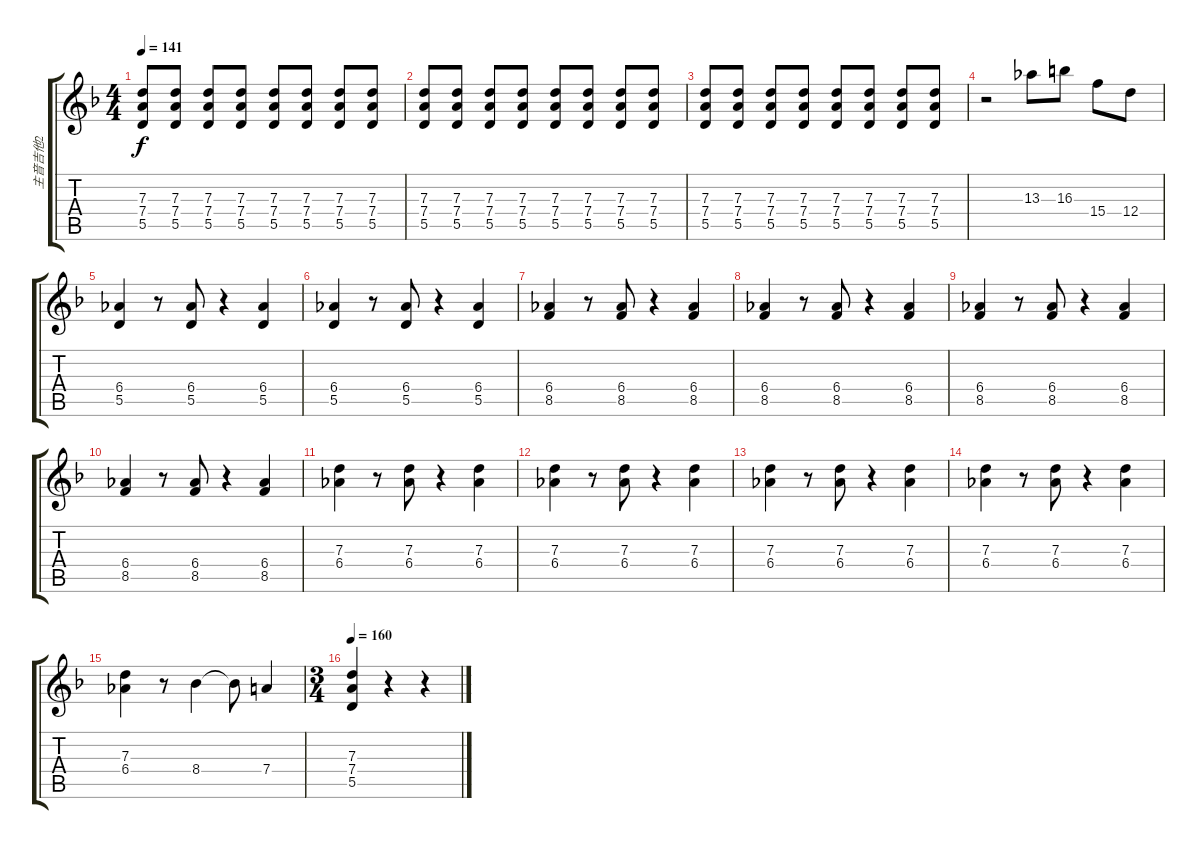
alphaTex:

\track ("主音吉他2" "主音吉他2") {instrument electricguitarjazz}
\staff {score tabs}
\tuning (E4 B3 G3 D3 A2 E2) {hide}
\ts (4 4)
\tempo 141
\clef g2
\ks f
(7.3 7.4 5.5).8{dy f} (7.3 7.4 5.5).8 (7.3 7.4 5.5).8 (7.3 7.4 5.5).8 (7.3 7.4 5.5).8 (7.3 7.4 5.5).8 (7.3 7.4 5.5).8 (7.3 7.4 5.5).8 |
(7.3 7.4 5.5).8 (7.3 7.4 5.5).8 (7.3 7.4 5.5).8 (7.3 7.4 5.5).8 (7.3 7.4 5.5).8 (7.3 7.4 5.5).8 (7.3 7.4 5.5).8 (7.3 7.4 5.5).8 |
(7.3 7.4 5.5).8 (7.3 7.4 5.5).8 (7.3 7.4 5.5).8 (7.3 7.4 5.5).8 (7.3 7.4 5.5).8 (7.3 7.4 5.5).8 (7.3 7.4 5.5).8 (7.3 7.4 5.5).8 |
r.2 13.3.8 16.3.8 15.4.8 12.4.8 |
(6.4 5.5).4 r.8 (6.4 5.5).8 r.4 (6.4 5.5).4 |
(6.4 5.5).4 r.8 (6.4 5.5).8 r.4 (6.4 5.5).4 |
(6.4 8.5).4 r.8 (6.4 8.5).8 r.4 (6.4 8.5).4 |
(6.4 8.5).4 r.8 (6.4 8.5).8 r.4 (6.4 8.5).4 |
(6.4 8.5).4 r.8 (6.4 8.5).8 r.4 (6.4 8.5).4 |
(6.4 8.5).4 r.8 (6.4 8.5).8 r.4 (6.4 8.5).4 |
(7.3 6.4).4 r.8 (7.3 6.4).8 r.4 (7.3 6.4).4 |
(7.3 6.4).4 r.8 (7.3 6.4).8 r.4 (7.3 6.4).4 |
(7.3 6.4).4 r.8 (7.3 6.4).8 r.4 (7.3 6.4).4 |
(7.3 6.4).4 r.8 (7.3 6.4).8 r.4 (7.3 6.4).4 |
(7.3 6.4).4 r.8 8.4.4 8.4{t}.8 7.4.4 |
\ts (3 4)
\tempo 160
(7.3 7.4 5.5).4 r.4 r.4
